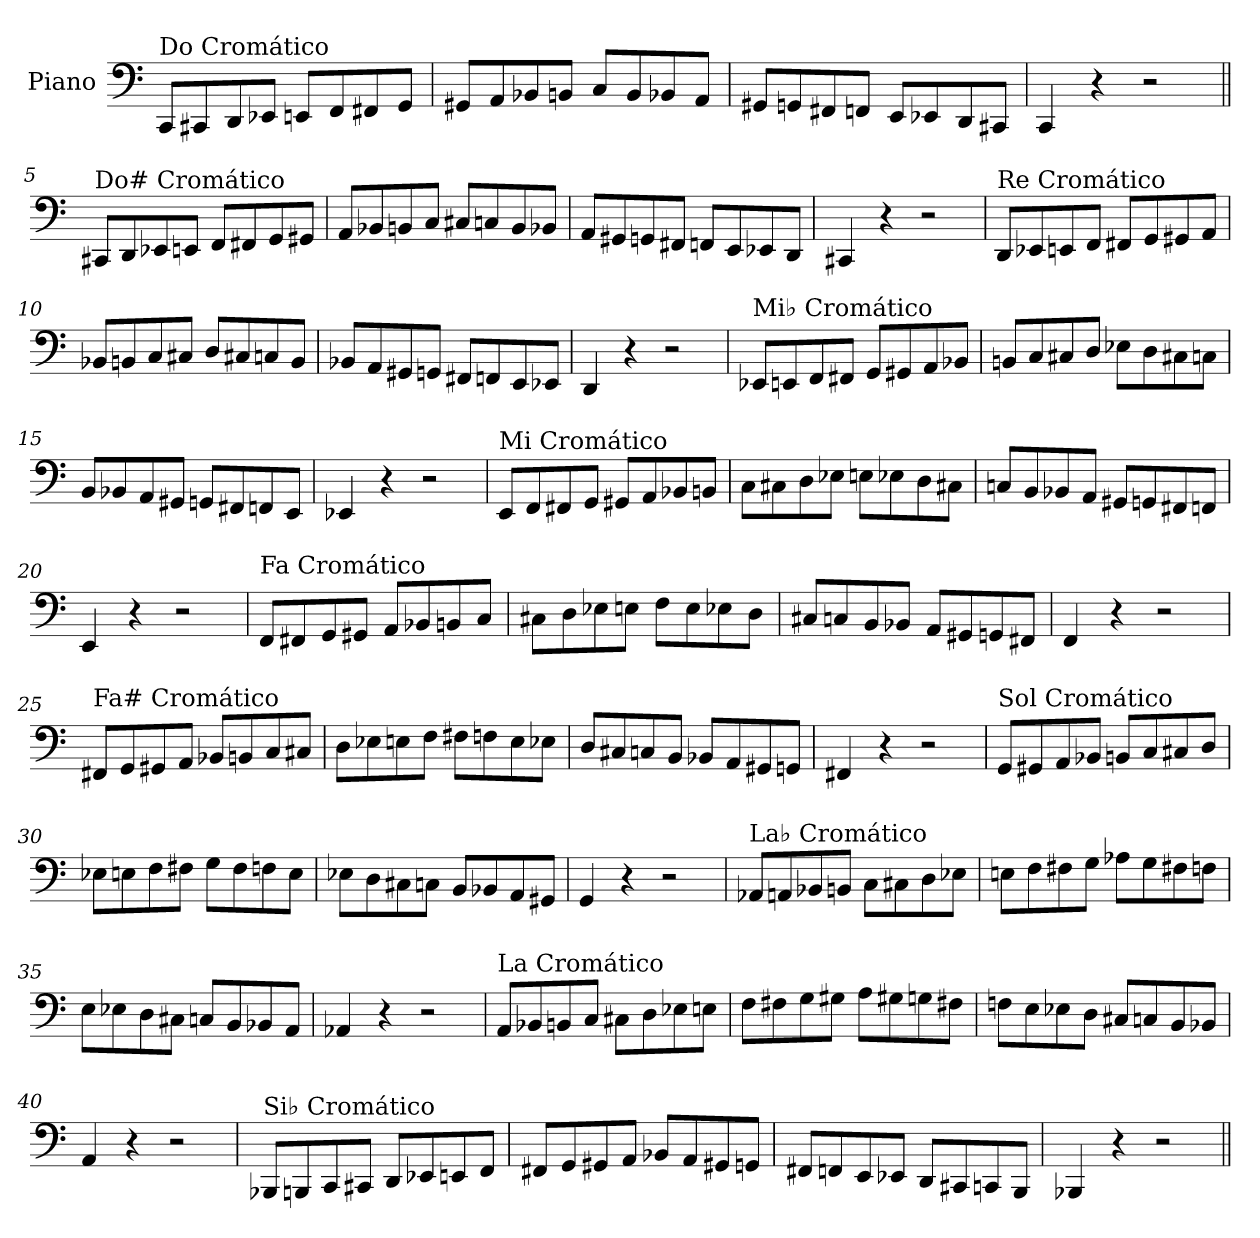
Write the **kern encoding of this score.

**kern
*part1
*staff1
*I"Piano
*I'Pno.
*clefF4
*k[]
=1
!LO:TX:a:t=Do Cromático
8CC/L
8CC#X/
8DD/
8EE-X/J
8EEn/L
8FF/
8FF#X/
8GG/J
=2
8GG#X/L
8AA/
8BB-X/
8BBn/J
8C/L
8BB/
8BB-X/
8AA/J
=3
8GG#X/L
8GGn/
8FF#X/
8FFn/J
8EE/L
8EE-X/
8DD/
8CC#X/J
=4
4CC/
4r
2r
!!LO:LB:g=z
=5||
!LO:TX:a:t=Do# Cromático
8CC#X/L
8DD/
8EE-X/
8EEn/J
8FF/L
8FF#X/
8GG/
8GG#X/J
=6
8AA/L
8BB-X/
8BBn/
8C/J
8C#X/L
8Cn/
8BB/
8BB-X/J
=7
8AA/L
8GG#X/
8GGn/
8FF#X/J
8FFn/L
8EE/
8EE-X/
8DD/J
=8
4CC#X/
4r
2r
!!LO:LB:g=z
=9
!LO:TX:a:t=Re Cromático
8DD/L
8EE-X/
8EEn/
8FF/J
8FF#X/L
8GG/
8GG#X/
8AA/J
=10
8BB-X/L
8BBn/
8C/
8C#X/J
8D/L
8C#X/
8Cn/
8BB/J
=11
8BB-X/L
8AA/
8GG#X/
8GGn/J
8FF#X/L
8FFn/
8EE/
8EE-X/J
=12
4DD/
4r
2r
!!LO:LB:g=z
=13
!LO:TX:a:t=Mi♭ Cromático
8EE-X/L
8EEn/
8FF/
8FF#X/J
8GG/L
8GG#X/
8AA/
8BB-X/J
=14
8BBn/L
8C/
8C#X/
8D/J
8E-X\L
8D\
8C#X\
8Cn\J
=15
8BB/L
8BB-X/
8AA/
8GG#X/J
8GGn/L
8FF#X/
8FFn/
8EE/J
=16
4EE-X/
4r
2r
!!LO:LB:g=z
=17
!LO:TX:a:t=Mi Cromático
8EE/L
8FF/
8FF#X/
8GG/J
8GG#X/L
8AA/
8BB-X/
8BBn/J
=18
8C\L
8C#X\
8D\
8E-X\J
8En\L
8E-X\
8D\
8C#X\J
=19
8Cn/L
8BB/
8BB-X/
8AA/J
8GG#X/L
8GGn/
8FF#X/
8FFn/J
=20
4EE/
4r
2r
!!LO:LB:g=z
=21
!LO:TX:a:t=Fa Cromático
8FF/L
8FF#X/
8GG/
8GG#X/J
8AA/L
8BB-X/
8BBn/
8C/J
=22
8C#X\L
8D\
8E-X\
8En\J
8F\L
8E\
8E-X\
8D\J
=23
8C#X/L
8Cn/
8BB/
8BB-X/J
8AA/L
8GG#X/
8GGn/
8FF#X/J
=24
4FF/
4r
2r
!!LO:LB:g=z
=25
!LO:TX:a:t=Fa# Cromático
8FF#X/L
8GG/
8GG#X/
8AA/J
8BB-X/L
8BBn/
8C/
8C#X/J
=26
8D\L
8E-X\
8En\
8F\J
8F#X\L
8Fn\
8E\
8E-X\J
=27
8D/L
8C#X/
8Cn/
8BB/J
8BB-X/L
8AA/
8GG#X/
8GGn/J
=28
4FF#X/
4r
2r
!!LO:LB:g=z
=29
!LO:TX:a:t=Sol Cromático
8GG/L
8GG#X/
8AA/
8BB-X/J
8BBn/L
8C/
8C#X/
8D/J
=30
8E-X\L
8En\
8F\
8F#X\J
8G\L
8F#\
8Fn\
8E\J
=31
8E-X\L
8D\
8C#X\
8Cn\J
8BB/L
8BB-X/
8AA/
8GG#X/J
=32
4GG/
4r
2r
!!LO:LB:g=z
=33
!LO:TX:a:t=La♭ Cromático
8AA-X/L
8AAn/
8BB-X/
8BBn/J
8C\L
8C#X\
8D\
8E-X\J
=34
8En\L
8F\
8F#X\
8G\J
8A-X\L
8G\
8F#X\
8Fn\J
=35
8E\L
8E-X\
8D\
8C#X\J
8Cn/L
8BB/
8BB-X/
8AA/J
=36
4AA-X/
4r
2r
!!LO:LB:g=z
=37
!LO:TX:a:t=La Cromático
8AA/L
8BB-X/
8BBn/
8C/J
8C#X\L
8D\
8E-X\
8En\J
=38
8F\L
8F#X\
8G\
8G#X\J
8A\L
8G#X\
8Gn\
8F#X\J
=39
8Fn\L
8E\
8E-X\
8D\J
8C#X/L
8Cn/
8BB/
8BB-X/J
=40
4AA/
4r
2r
!!LO:LB:g=z
=41
!LO:TX:a:t=Si♭ Cromático
8BBB-X/L
8BBBn/
8CC/
8CC#X/J
8DD/L
8EE-X/
8EEn/
8FF/J
=42
8FF#X/L
8GG/
8GG#X/
8AA/J
8BB-X/L
8AA/
8GG#X/
8GGn/J
=43
8FF#X/L
8FFn/
8EE/
8EE-X/J
8DD/L
8CC#X/
8CCn/
8BBB/J
=44
4BBB-X/
4r
2r
=||
*-
